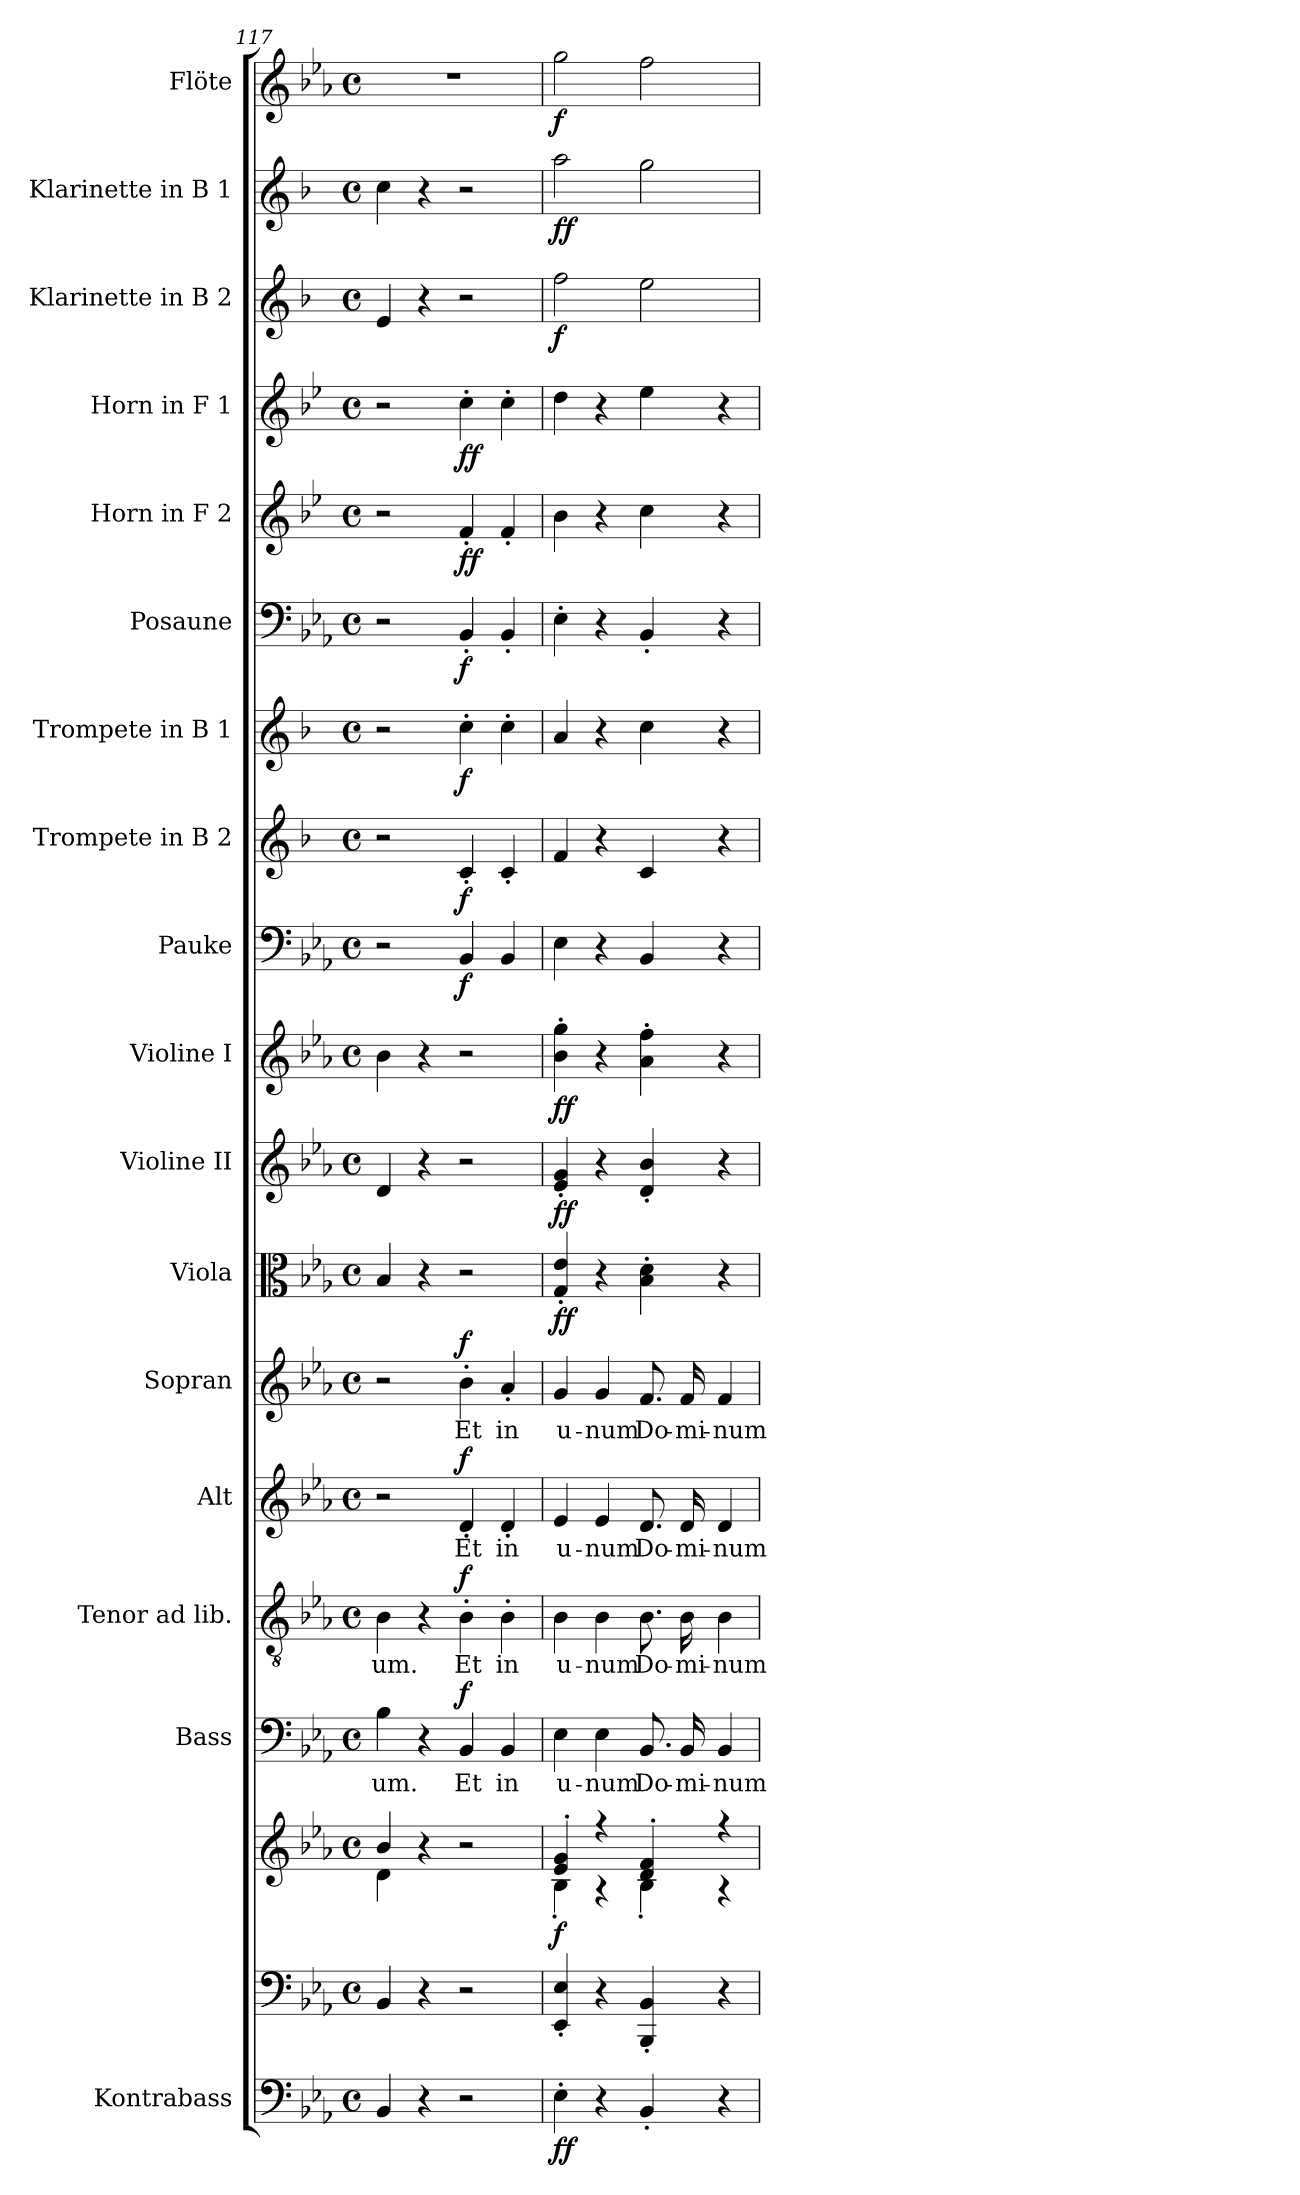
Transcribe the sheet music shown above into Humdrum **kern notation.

**kern	**dynam	**kern	**kern	**dynam	**kern	**text	**dynam	**kern	**text	**dynam	**kern	**text	**dynam	**kern	**text	**dynam	**kern	**dynam	**kern	**dynam	**kern	**dynam	**kern	**dynam	**kern	**dynam	**kern	**dynam	**kern	**dynam	**kern	**dynam	**kern	**dynam	**kern	**dynam	**kern	**dynam	**kern	**dynam
*part18	*part18	*part17	*part17	*part17	*part16	*part16	*part16	*part15	*part15	*part15	*part14	*part14	*part14	*part13	*part13	*part13	*part12	*part12	*part11	*part11	*part10	*part10	*part9	*part9	*part8	*part8	*part7	*part7	*part6	*part6	*part5	*part5	*part4	*part4	*part3	*part3	*part2	*part2	*part1	*part1
*staff19	*staff19	*staff18	*staff17	*staff17/18	*staff16	*staff16	*staff16	*staff15	*staff15	*staff15	*staff14	*staff14	*staff14	*staff13	*staff13	*staff13	*staff12	*staff12	*staff11	*staff11	*staff10	*staff10	*staff9	*staff9	*staff8	*staff8	*staff7	*staff7	*staff6	*staff6	*staff5	*staff5	*staff4	*staff4	*staff3	*staff3	*staff2	*staff2	*staff1	*staff1
*I"Kontrabass	*	*	*	*	*I"Bass	*	*	*I"Tenor ad lib.	*	*	*I"Alt	*	*	*I"Sopran	*	*	*I"Viola	*	*I"Violine II	*	*I"Violine I	*	*I"Pauke	*	*I"Trompete in B 2	*	*I"Trompete in B 1	*	*I"Posaune	*	*I"Horn in F 2	*	*I"Horn in F 1	*	*I"Klarinette in B 2	*	*I"Klarinette in B 1	*	*I"Flöte	*
*I'Kb.	*	*	*	*	*I'B	*	*	*I'T	*	*	*I'A	*	*	*I'S	*	*	*I'Vla.	*	*I'Vl. II	*	*I'Vl. I	*	*I'Pk.	*	*	*	*	*	*I'Pos.	*	*I'Hrn. 2	*	*I'Hrn. 1	*	*	*	*	*	*I'Fl.	*
*clefF4	*	*clefF4	*clefG2	*	*clefF4	*	*	*clefGv2	*	*	*clefG2	*	*	*clefG2	*	*	*clefC3	*	*clefG2	*	*clefG2	*	*clefF4	*	*clefG2	*	*clefG2	*	*clefF4	*	*clefG2	*	*clefG2	*	*clefG2	*	*clefG2	*	*clefG2	*
*ITrd7c12	*	*	*	*	*	*	*	*	*	*	*	*	*	*	*	*	*	*	*	*	*	*	*	*	*ITrd1c2	*	*ITrd1c2	*	*	*	*ITrd4c7	*	*ITrd4c7	*	*ITrd1c2	*	*ITrd1c2	*	*	*
*k[b-e-a-]	*	*k[b-e-a-]	*k[b-e-a-]	*	*k[b-e-a-]	*	*	*k[b-e-a-]	*	*	*k[b-e-a-]	*	*	*k[b-e-a-]	*	*	*k[b-e-a-]	*	*k[b-e-a-]	*	*k[b-e-a-]	*	*k[b-e-a-]	*	*k[b-e-a-]	*	*k[b-e-a-]	*	*k[b-e-a-]	*	*k[b-e-a-]	*	*k[b-e-a-]	*	*k[b-e-a-]	*	*k[b-e-a-]	*	*k[b-e-a-]	*
*E-:	*	*E-:	*E-:	*	*E-:	*	*	*E-:	*	*	*E-:	*	*	*E-:	*	*	*E-:	*	*E-:	*	*E-:	*	*E-:	*	*E-:	*	*E-:	*	*E-:	*	*E-:	*	*E-:	*	*E-:	*	*E-:	*	*E-:	*
*M4/4	*	*M4/4	*M4/4	*	*M4/4	*	*	*M4/4	*	*	*M4/4	*	*	*M4/4	*	*	*M4/4	*	*M4/4	*	*M4/4	*	*M4/4	*	*M4/4	*	*M4/4	*	*M4/4	*	*M4/4	*	*M4/4	*	*M4/4	*	*M4/4	*	*M4/4	*
*met(c)	*	*met(c)	*met(c)	*	*met(c)	*	*	*met(c)	*	*	*met(c)	*	*	*met(c)	*	*	*met(c)	*	*met(c)	*	*met(c)	*	*met(c)	*	*met(c)	*	*met(c)	*	*met(c)	*	*met(c)	*	*met(c)	*	*met(c)	*	*met(c)	*	*met(c)	*
=117	=117	=117	=117	=117	=117	=117	=117	=117	=117	=117	=117	=117	=117	=117	=117	=117	=117	=117	=117	=117	=117	=117	=117	=117	=117	=117	=117	=117	=117	=117	=117	=117	=117	=117	=117	=117	=117	=117	=117	=117
*	*	*	*^	*	*	*	*	*	*	*	*	*	*	*	*	*	*	*	*	*	*	*	*	*	*	*	*	*	*	*	*	*	*	*	*	*	*	*	*	*
!	!	!	!	!	!	!	!LO:LY:b	!	!	!LO:LY:b	!	!	!	!	!	!	!	!	!	!	!	!	!	!	!	!	!	!	!	!	!	!	!	!	!	!	!	!	!	!	!
4BBB-/	.	4BB-/	4b-/	4d\	.	4B-\	-um.	.	4B-\	-um.	.	2r	.	.	2r	.	.	4B-/	.	4d/	.	4b-\	.	2r	.	2r	.	2r	.	2r	.	2r	.	2r	.	4d/	.	4b-\	.	1r	.
4r	.	4r	4r	2.ryy	.	4r	.	.	4r	.	.	.	.	.	.	.	.	4r	.	4r	.	4r	.	.	.	.	.	.	.	.	.	.	.	.	.	4r	.	4r	.	.	.
!	!	!	!	!	!	!	!LO:LY:b	!LO:DY:a	!	!LO:LY:b	!LO:DY:a	!	!LO:LY:b	!LO:DY:a	!	!LO:LY:b	!LO:DY:a	!	!	!	!	!	!	!	!LO:DY:b	!	!LO:DY:b	!	!LO:DY:b	!	!LO:DY:b	!	!LO:DY:b	!	!LO:DY:b	!	!	!	!	!	!
2r	.	2r	2r	.	.	4BB-/	Et	f	4B-'>\	Et	f	4d'</	Et	f	4b-'>\	Et	f	2r	.	2r	.	2r	.	4BB-/	f	4B-'</	f	4b-'>\	f	4BB-'</	f	4B-'</	ff	4f'>\	ff	2r	.	2r	.	.	.
!	!	!	!	!	!	!	!LO:LY:b	!	!	!LO:LY:b	!	!	!LO:LY:b	!	!	!LO:LY:b	!	!	!	!	!	!	!	!	!	!	!	!	!	!	!	!	!	!	!	!	!	!	!	!	!
.	.	.	.	.	.	4BB-/	in	.	4B-'>\	in	.	4d'</	in	.	4a-'</	in	.	.	.	.	.	.	.	4BB-/	.	4B-'</	.	4b-'>\	.	4BB-'</	.	4B-'</	.	4f'>\	.	.	.	.	.	.	.
!!LO:PB:g=z
=118	=118	=118	=118	=118	=118	=118	=118	=118	=118	=118	=118	=118	=118	=118	=118	=118	=118	=118	=118	=118	=118	=118	=118	=118	=118	=118	=118	=118	=118	=118	=118	=118	=118	=118	=118	=118	=118	=118	=118	=118	=118
!	!LO:DY:b	!	!	!	!LO:DY:b	!	!LO:LY:b	!	!	!LO:LY:b	!	!	!LO:LY:b	!	!	!LO:LY:b	!	!	!LO:DY:b	!	!LO:DY:b	!	!LO:DY:b	!	!	!	!	!	!	!	!	!	!	!	!	!	!LO:DY:b	!	!LO:DY:b	!	!LO:DY:b
4EE-'>\	ff	4EE-/'< 4E-/'<	4e-/'< 4g/'<	4B-'>\	f	4E-\	u-	.	4B-\	u-	.	4e-/	u-	.	4g/	u-	.	4G/'< 4e-/'<	ff	4e-/'< 4g/'<	ff	4b-\'> 4gg\'>	ff	4E-\	.	4e-/	.	4g/	.	4E-'>\	.	4e-\	.	4g\	.	2ee-\	f	2gg\	ff	2gg\	f
!	!	!	!	!	!	!	!LO:LY:b	!	!	!LO:LY:b	!	!	!LO:LY:b	!	!	!LO:LY:b	!	!	!	!	!	!	!	!	!	!	!	!	!	!	!	!	!	!	!	!	!	!	!	!	!
4r	.	4r	4r	4r	.	4E-\	-num	.	4B-\	-num	.	4e-/	-num	.	4g/	-num	.	4r	.	4r	.	4r	.	4r	.	4r	.	4r	.	4r	.	4r	.	4r	.	.	.	.	.	.	.
!	!	!	!	!	!	!	!LO:LY:b	!	!	!LO:LY:b	!	!	!LO:LY:b	!	!	!LO:LY:b	!	!	!	!	!	!	!	!	!	!	!	!	!	!	!	!	!	!	!	!	!	!	!	!	!
4BBB-'</	.	4BBB-/'< 4BB-/'<	4d/'< 4f/'<	4B-'>\	.	8.BB-/	Do-	.	8.B-\	Do-	.	8.d/	Do-	.	8.f/	Do-	.	4B-\'> 4d\'>	.	4d/'< 4b-/'<	.	4a-\'> 4ff\'>	.	4BB-/	.	4B-/	.	4b-\	.	4BB-'</	.	4f\	.	4a-\	.	2dd\	.	2ff\	.	2ff\	.
!	!	!	!	!	!	!	!LO:LY:b	!	!	!LO:LY:b	!	!	!LO:LY:b	!	!	!LO:LY:b	!	!	!	!	!	!	!	!	!	!	!	!	!	!	!	!	!	!	!	!	!	!	!	!	!
.	.	.	.	.	.	16BB-/	-mi-	.	16B-\	-mi-	.	16d/	-mi-	.	16f/	-mi-	.	.	.	.	.	.	.	.	.	.	.	.	.	.	.	.	.	.	.	.	.	.	.	.	.
!	!	!	!	!	!	!	!LO:LY:b	!	!	!LO:LY:b	!	!	!LO:LY:b	!	!	!LO:LY:b	!	!	!	!	!	!	!	!	!	!	!	!	!	!	!	!	!	!	!	!	!	!	!	!	!
4r	.	4r	4r	4r	.	4BB-/	-num	.	4B-\	-num	.	4d/	-num	.	4f/	-num	.	4r	.	4r	.	4r	.	4r	.	4r	.	4r	.	4r	.	4r	.	4r	.	.	.	.	.	.	.
*	*	*	*v	*v	*	*	*	*	*	*	*	*	*	*	*	*	*	*	*	*	*	*	*	*	*	*	*	*	*	*	*	*	*	*	*	*	*	*	*	*	*
=	=	=	=	=	=	=	=	=	=	=	=	=	=	=	=	=	=	=	=	=	=	=	=	=	=	=	=	=	=	=	=	=	=	=	=	=	=	=	=	=
*-	*-	*-	*-	*-	*-	*-	*-	*-	*-	*-	*-	*-	*-	*-	*-	*-	*-	*-	*-	*-	*-	*-	*-	*-	*-	*-	*-	*-	*-	*-	*-	*-	*-	*-	*-	*-	*-	*-	*-	*-
